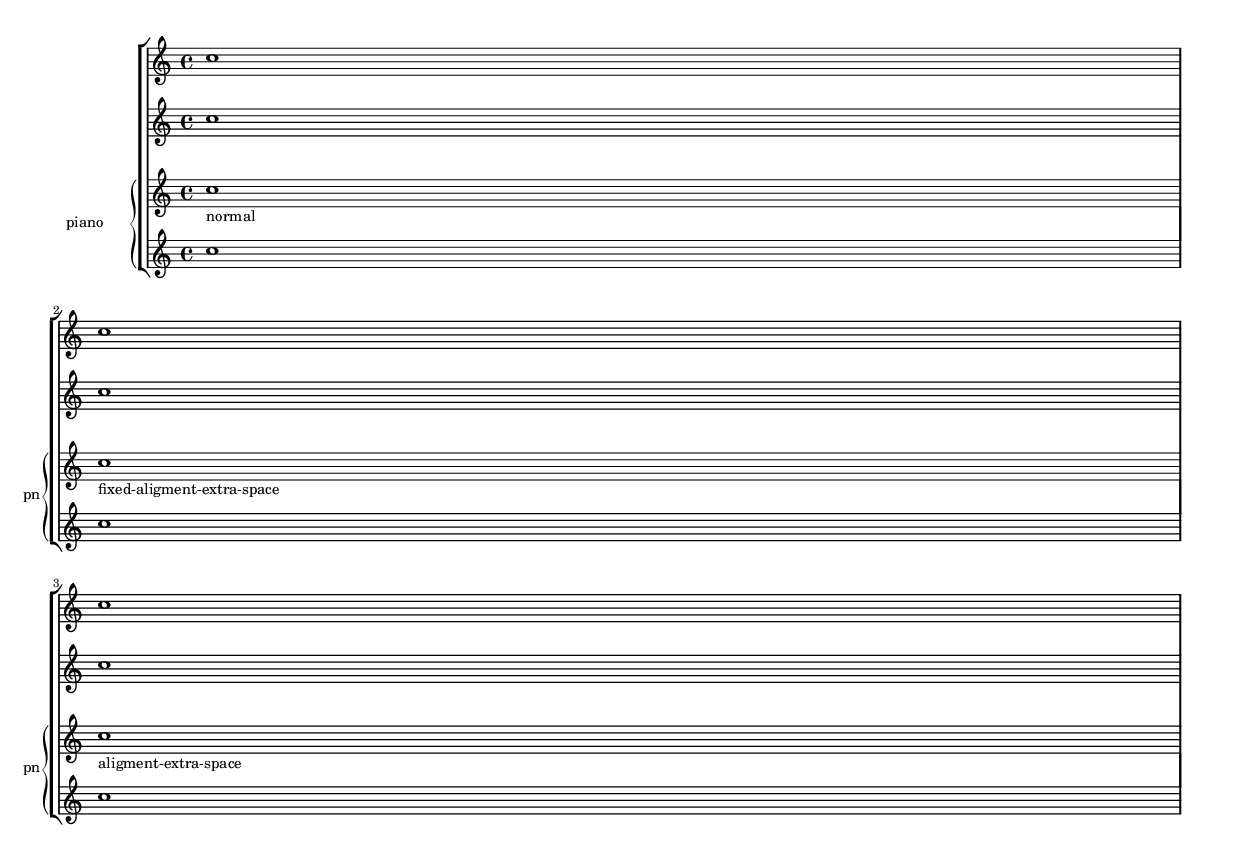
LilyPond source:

\version "2.10.12"

\header { texidoc = "
By setting properties in NonMusicalPaperColumn, vertical spacing of alignments can be adjusted per system.

By setting alignment-extra-space or fixed-alignment-extra-space an individual system may be stretched vertically.

For technical reasons, overrideProperty has to be used for setting properties on individual object. override in a \context block may still be used for global overrides
" }

#(set-global-staff-size 13)

\relative c''
\new StaffGroup <<
  \new Staff {
    c1\break 
    c\break c\break
  }
  \new Staff { c1 c c }
  \new PianoStaff <<
    \new Voice  {
      \set PianoStaff.instrumentName = #"piano"
      \set PianoStaff.shortInstrumentName = #"pn"
      c1_"normal"
      
      \overrideProperty
      #"Score.NonMusicalPaperColumn"
      #'line-break-system-details
      #'((fixed-alignment-extra-space . 15))
      c_"fixed-aligment-extra-space"

      \overrideProperty
      #"Score.NonMusicalPaperColumn"
      #'line-break-system-details
      #'((alignment-extra-space . 15))
      c_"aligment-extra-space"
    }
    { c1 c c }
  >>
>>


